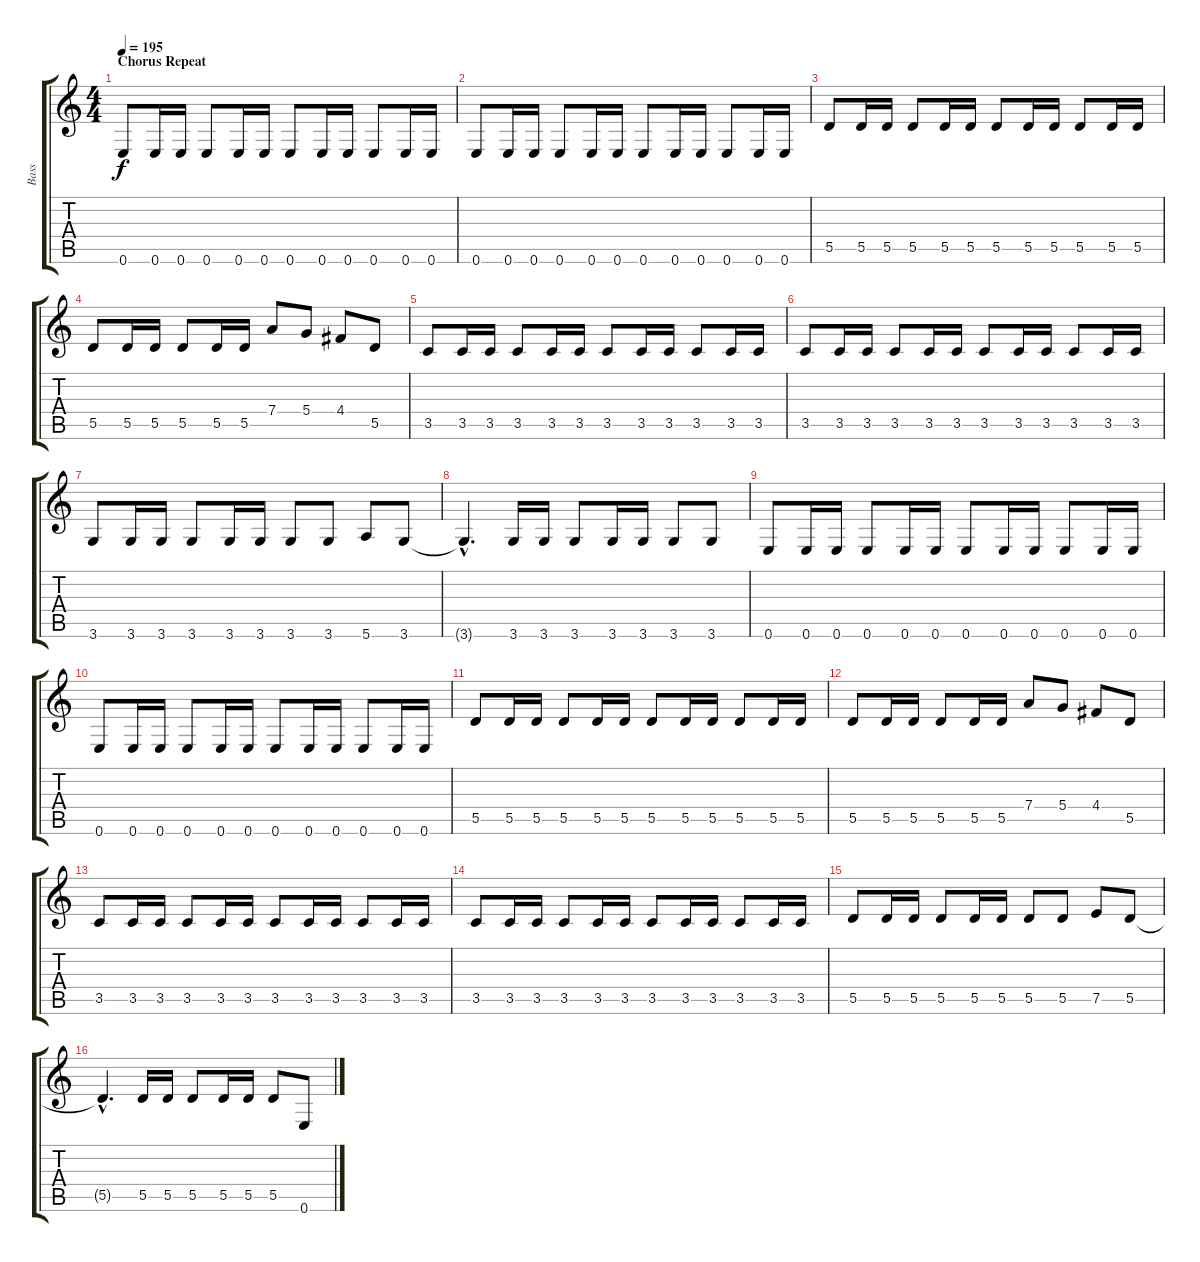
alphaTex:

\track ("Bass" "Bass") {instrument electricbassfinger}
\staff {score tabs}
\tuning (E4 B3 G3 D3 A2 E2) {hide}
\ts (4 4)
\section ("" "Chorus Repeat")
\tempo 195
\clef g2
\ks c
0.6.8{dy f} 0.6.16 0.6.16 0.6.8 0.6.16 0.6.16 0.6.8 0.6.16 0.6.16 0.6.8 0.6.16 0.6.16 |
0.6.8 0.6.16 0.6.16 0.6.8 0.6.16 0.6.16 0.6.8 0.6.16 0.6.16 0.6.8 0.6.16 0.6.16 |
5.5.8 5.5.16 5.5.16 5.5.8 5.5.16 5.5.16 5.5.8 5.5.16 5.5.16 5.5.8 5.5.16 5.5.16 |
5.5.8 5.5.16 5.5.16 5.5.8 5.5.16 5.5.16 7.4.8 5.4.8 4.4.8 5.5.8 |
3.5.8 3.5.16 3.5.16 3.5.8 3.5.16 3.5.16 3.5.8 3.5.16 3.5.16 3.5.8 3.5.16 3.5.16 |
3.5.8 3.5.16 3.5.16 3.5.8 3.5.16 3.5.16 3.5.8 3.5.16 3.5.16 3.5.8 3.5.16 3.5.16 |
3.6.8 3.6.16 3.6.16 3.6.8 3.6.16 3.6.16 3.6.8 3.6.8 5.6.8 3.6.8 |
3.6{hac t}.4{d} 3.6.16 3.6.16 3.6.8 3.6.16 3.6.16 3.6.8 3.6.8 |
0.6.8 0.6.16 0.6.16 0.6.8 0.6.16 0.6.16 0.6.8 0.6.16 0.6.16 0.6.8 0.6.16 0.6.16 |
0.6.8 0.6.16 0.6.16 0.6.8 0.6.16 0.6.16 0.6.8 0.6.16 0.6.16 0.6.8 0.6.16 0.6.16 |
5.5.8 5.5.16 5.5.16 5.5.8 5.5.16 5.5.16 5.5.8 5.5.16 5.5.16 5.5.8 5.5.16 5.5.16 |
5.5.8 5.5.16 5.5.16 5.5.8 5.5.16 5.5.16 7.4.8 5.4.8 4.4.8 5.5.8 |
3.5.8 3.5.16 3.5.16 3.5.8 3.5.16 3.5.16 3.5.8 3.5.16 3.5.16 3.5.8 3.5.16 3.5.16 |
3.5.8 3.5.16 3.5.16 3.5.8 3.5.16 3.5.16 3.5.8 3.5.16 3.5.16 3.5.8 3.5.16 3.5.16 |
5.5.8 5.5.16 5.5.16 5.5.8 5.5.16 5.5.16 5.5.8 5.5.8 7.5.8 5.5.8 |
5.5{hac t}.4{d} 5.5.16 5.5.16 5.5.8 5.5.16 5.5.16 5.5.8 0.6.8
